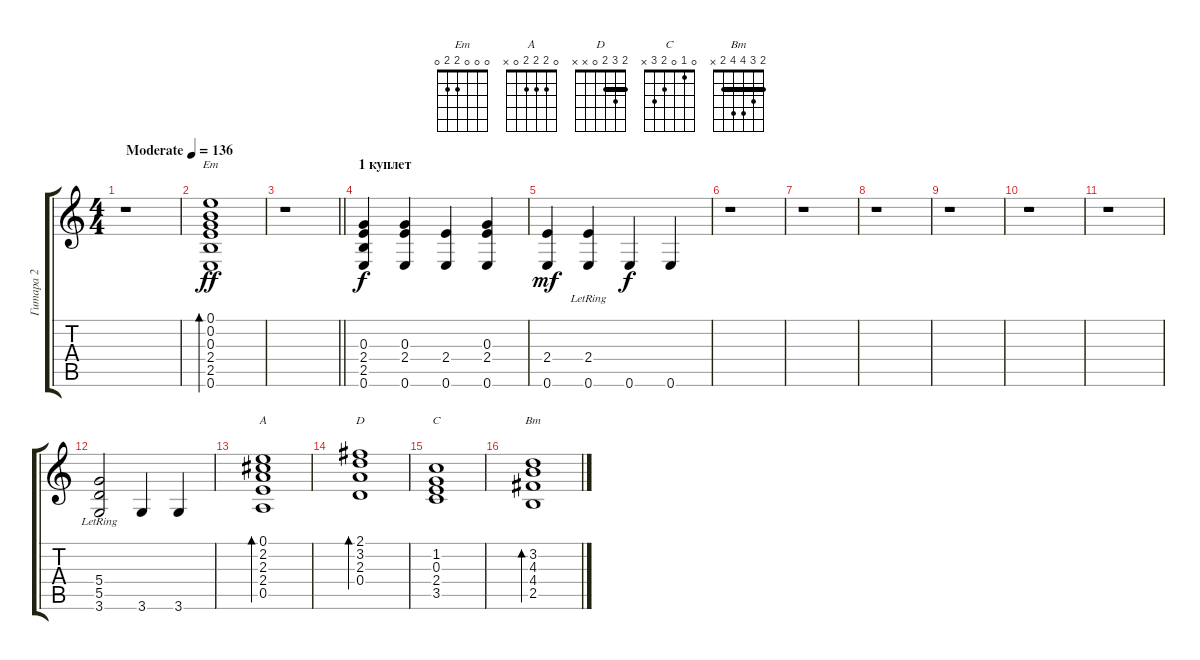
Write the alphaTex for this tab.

\track ("Гитара 2" "Гитара 2") {instrument acousticguitarsteel}
\staff {score tabs}
\tuning (E4 B3 G3 D3 A2 E2) {hide}
\chord ("Em" 0 0 0 2 2 0)
\chord ("A" 0 2 2 2 0 x)
\chord ("D" 2 3 2 0 x x) {barre 2}
\chord ("C" 0 1 0 2 3 x)
\chord ("Bm" 2 3 4 4 2 x) {barre 2}
\ts (4 4)
\tempo (136 "Moderate")
\clef g2
\ks c
r.1{dy ff instrument acousticguitarsteel} |
(0.1 0.2 0.3 2.4 2.5 0.6).1{bd 240 ch "Em"} |
\barLineRight lightlight
r.1 |
\section ("" "1 куплет")
(0.3 2.4 2.5 0.6).4{dy f} (0.3 2.4 0.6).4 (2.4 0.6).4 (0.3 2.4 0.6).4 |
(2.4 0.6).4{dy mf} (2.4{lr} 0.6).4 0.6.4{dy f} 0.6.4 |
r.1 |
r.1 |
r.1 |
r.1 |
r.1 |
r.1 |
(5.4{lr} 5.5{lr} 3.6).2 3.6.4 3.6.4 |
(0.1 2.2 2.3 2.4 0.5).1{bd 60 ch "A"} |
(2.1 3.2 2.3 0.4).1{bd 60 ch "D"} |
(1.2 0.3 2.4 3.5).1{ch "C"} |
(3.2 4.3 4.4 2.5).1{bd 60 ch "Bm"}
